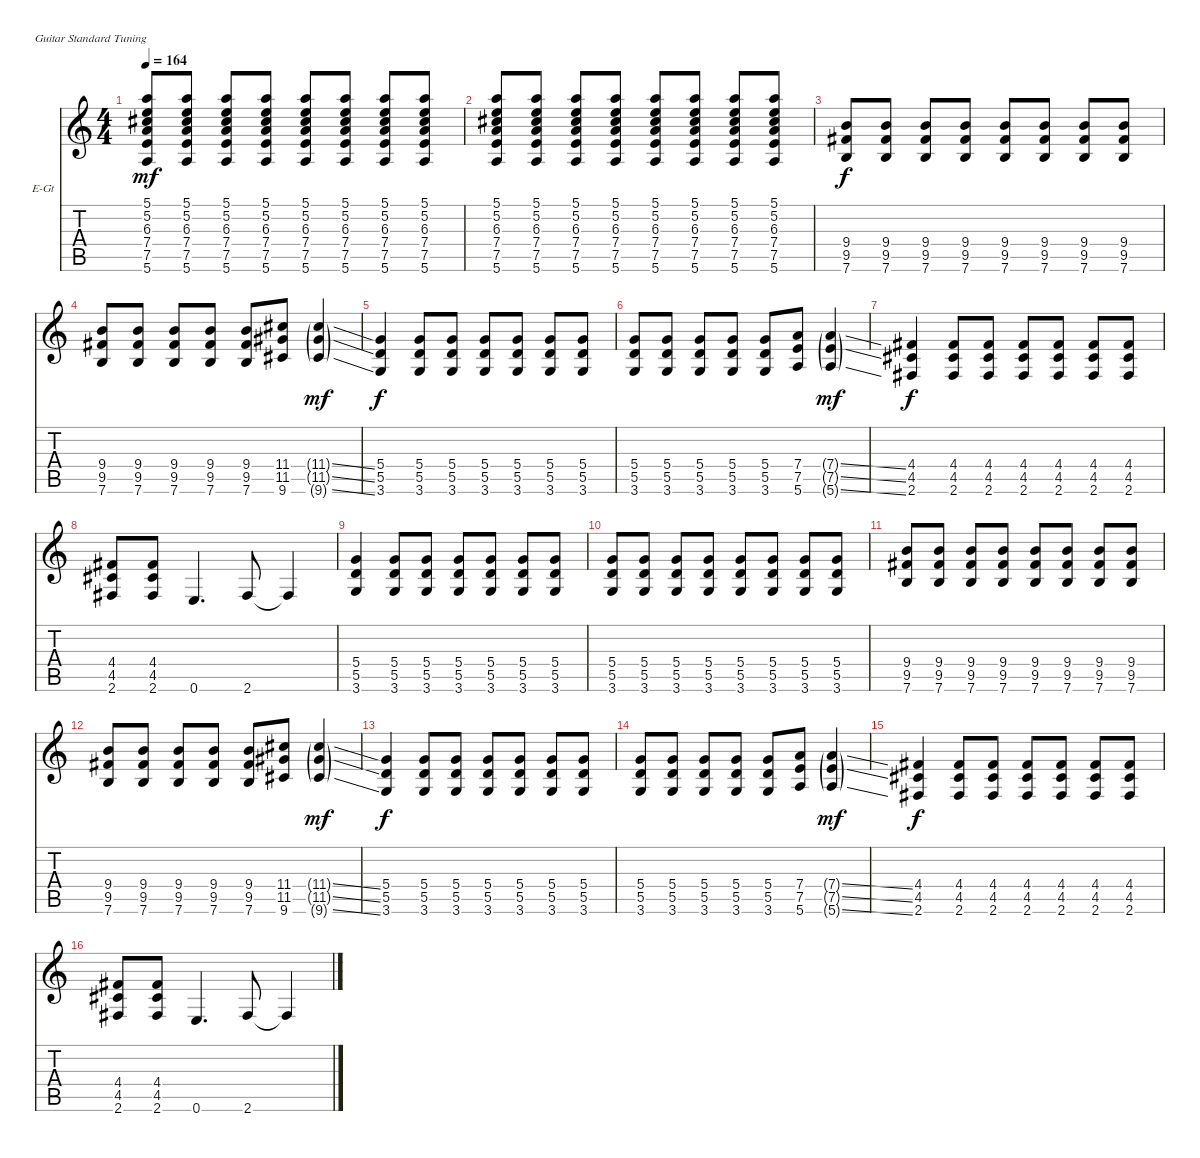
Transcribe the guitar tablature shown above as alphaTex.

\defaultSystemsLayout 4
\bracketExtendMode nobrackets
\firstSystemTrackNameOrientation horizontal
\otherSystemsTrackNameOrientation horizontal
\track ("Eddie Vedder" "E-Gt") {instrument electricguitarclean}
\staff {score tabs}
\tuning (E4 B3 G3 D3 A2 E2)
\ts (4 4)
\tempo 164
\clef g2
\ks c
(5.1 5.2 6.3 7.4 7.5 5.6).8{dy mf} (5.1 5.2 6.3 7.4 7.5 5.6).8 (5.1 5.2 6.3 7.4 7.5 5.6).8 (5.1 5.2 6.3 7.4 7.5 5.6).8 (5.1 5.2 6.3 7.4 7.5 5.6).8 (5.1 5.2 6.3 7.4 7.5 5.6).8 (5.1 5.2 6.3 7.4 7.5 5.6).8 (5.1 5.2 6.3 7.4 7.5 5.6).8 |
(5.1 5.2 6.3 7.4 7.5 5.6).8 (5.1 5.2 6.3 7.4 7.5 5.6).8 (5.1 5.2 6.3 7.4 7.5 5.6).8 (5.1 5.2 6.3 7.4 7.5 5.6).8 (5.1 5.2 6.3 7.4 7.5 5.6).8 (5.1 5.2 6.3 7.4 7.5 5.6).8 (5.1 5.2 6.3 7.4 7.5 5.6).8 (5.1 5.2 6.3 7.4 7.5 5.6).8 |
(9.4 9.5 7.6).8{dy f} (9.4 9.5 7.6).8 (9.4 9.5 7.6).8 (9.4 9.5 7.6).8 (9.4 9.5 7.6).8 (9.4 9.5 7.6).8 (9.4 9.5 7.6).8 (9.4 9.5 7.6).8 |
(9.4 9.5 7.6).8 (9.4 9.5 7.6).8 (9.4 9.5 7.6).8 (9.4 9.5 7.6).8 (9.4 9.5 7.6).8 (11.4 11.5 9.6).8 (11.4{ss g} 11.5{ss g} 9.6{ss g}).4{dy mf} |
(5.4 5.5 3.6).4{dy f} (5.4 5.5 3.6).8 (5.4 5.5 3.6).8 (5.4 5.5 3.6).8 (5.4 5.5 3.6).8 (5.4 5.5 3.6).8 (5.4 5.5 3.6).8 |
(5.4 5.5 3.6).8 (5.4 5.5 3.6).8 (5.4 5.5 3.6).8 (5.4 5.5 3.6).8 (5.4 5.5 3.6).8 (7.4 7.5 5.6).8 (7.4{ss g} 7.5{ss g} 5.6{ss g}).4{dy mf} |
(4.4 4.5 2.6).4{dy f} (4.4 4.5 2.6).8 (4.4 4.5 2.6).8 (4.4 4.5 2.6).8 (4.4 4.5 2.6).8 (4.4 4.5 2.6).8 (4.4 4.5 2.6).8 |
(4.4 4.5 2.6).8 (4.4 4.5 2.6).8 0.6.4{d} 2.6.8 2.6{t}.4 |
(5.4 5.5 3.6).4 (5.4 5.5 3.6).8 (5.4 5.5 3.6).8 (5.4 5.5 3.6).8 (5.4 5.5 3.6).8 (5.4 5.5 3.6).8 (5.4 5.5 3.6).8 |
(5.4 5.5 3.6).8 (5.4 5.5 3.6).8 (5.4 5.5 3.6).8 (5.4 5.5 3.6).8 (5.4 5.5 3.6).8 (5.4 5.5 3.6).8 (5.4 5.5 3.6).8 (5.4 5.5 3.6).8 |
(9.4 9.5 7.6).8 (9.4 9.5 7.6).8 (9.4 9.5 7.6).8 (9.4 9.5 7.6).8 (9.4 9.5 7.6).8 (9.4 9.5 7.6).8 (9.4 9.5 7.6).8 (9.4 9.5 7.6).8 |
(9.4 9.5 7.6).8 (9.4 9.5 7.6).8 (9.4 9.5 7.6).8 (9.4 9.5 7.6).8 (9.4 9.5 7.6).8 (11.4 11.5 9.6).8 (11.4{ss g} 11.5{ss g} 9.6{ss g}).4{dy mf} |
(5.4 5.5 3.6).4{dy f} (5.4 5.5 3.6).8 (5.4 5.5 3.6).8 (5.4 5.5 3.6).8 (5.4 5.5 3.6).8 (5.4 5.5 3.6).8 (5.4 5.5 3.6).8 |
(5.4 5.5 3.6).8 (5.4 5.5 3.6).8 (5.4 5.5 3.6).8 (5.4 5.5 3.6).8 (5.4 5.5 3.6).8 (7.4 7.5 5.6).8 (7.4{ss g} 7.5{ss g} 5.6{ss g}).4{dy mf} |
(4.4 4.5 2.6).4{dy f} (4.4 4.5 2.6).8 (4.4 4.5 2.6).8 (4.4 4.5 2.6).8 (4.4 4.5 2.6).8 (4.4 4.5 2.6).8 (4.4 4.5 2.6).8 |
(4.4 4.5 2.6).8 (4.4 4.5 2.6).8 0.6.4{d} 2.6.8 2.6{t}.4
